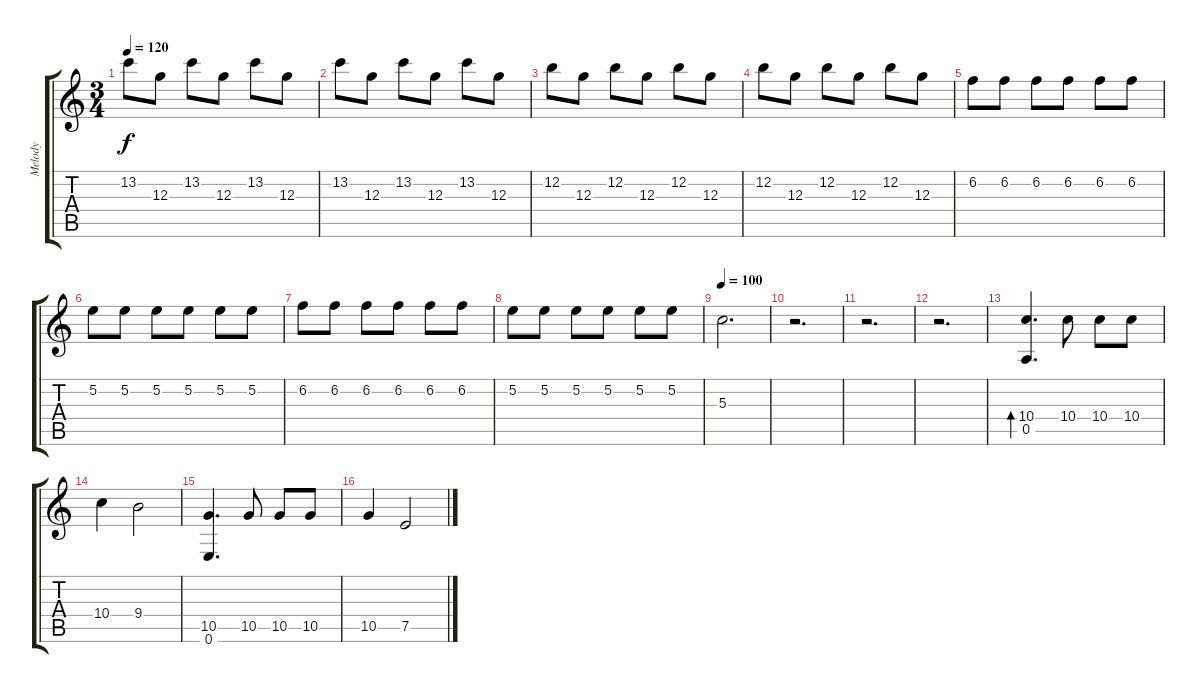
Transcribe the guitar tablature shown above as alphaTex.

\track ("Melody" "Melody") {instrument electricguitarjazz}
\staff {score tabs}
\tuning (E4 B3 G3 D3 A2 E2) {hide}
\ts (3 4)
\tempo 120
\clef g2
\ks c
13.2.8{dy f} 12.3.8 13.2.8 12.3.8 13.2.8 12.3.8 |
13.2.8 12.3.8 13.2.8 12.3.8 13.2.8 12.3.8 |
12.2.8 12.3.8 12.2.8 12.3.8 12.2.8 12.3.8 |
12.2.8 12.3.8 12.2.8 12.3.8 12.2.8 12.3.8 |
6.2.8 6.2.8 6.2.8 6.2.8 6.2.8 6.2.8 |
5.2.8 5.2.8 5.2.8 5.2.8 5.2.8 5.2.8 |
6.2.8 6.2.8 6.2.8 6.2.8 6.2.8 6.2.8 |
5.2.8 5.2.8 5.2.8 5.2.8 5.2.8 5.2.8 |
\tempo 100
5.3.2{d} |
r.2{d} |
r.2{d} |
r.2{d} |
(10.4 0.5).4{d bd 480} 10.4.8 10.4.8 10.4.8 |
10.4.4 9.4.2 |
(10.5 0.6).4{d} 10.5.8 10.5.8 10.5.8 |
10.5.4 7.5.2
